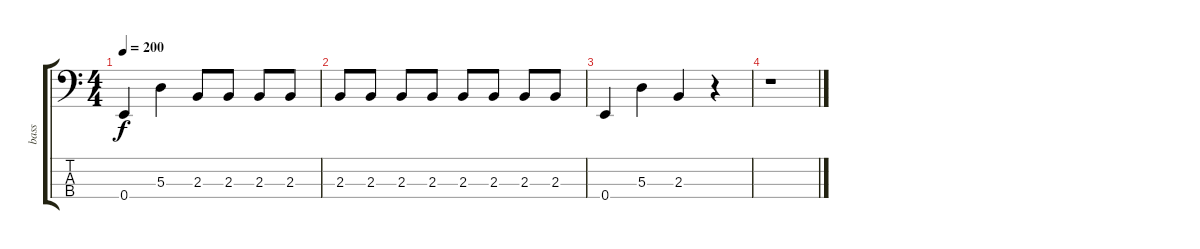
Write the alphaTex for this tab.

\track ("bass" "bass") {instrument electricbassfinger}
\staff {score tabs}
\tuning (G2 D2 A1 E1) {hide}
\ts (4 4)
\tempo 200
\clef f4
\ks c
0.4.4{dy f} 5.3.4 2.3.8 2.3.8 2.3.8 2.3.8 |
2.3.8 2.3.8 2.3.8 2.3.8 2.3.8 2.3.8 2.3.8 2.3.8 |
0.4.4 5.3.4 2.3.4 r.4 |
r.1
